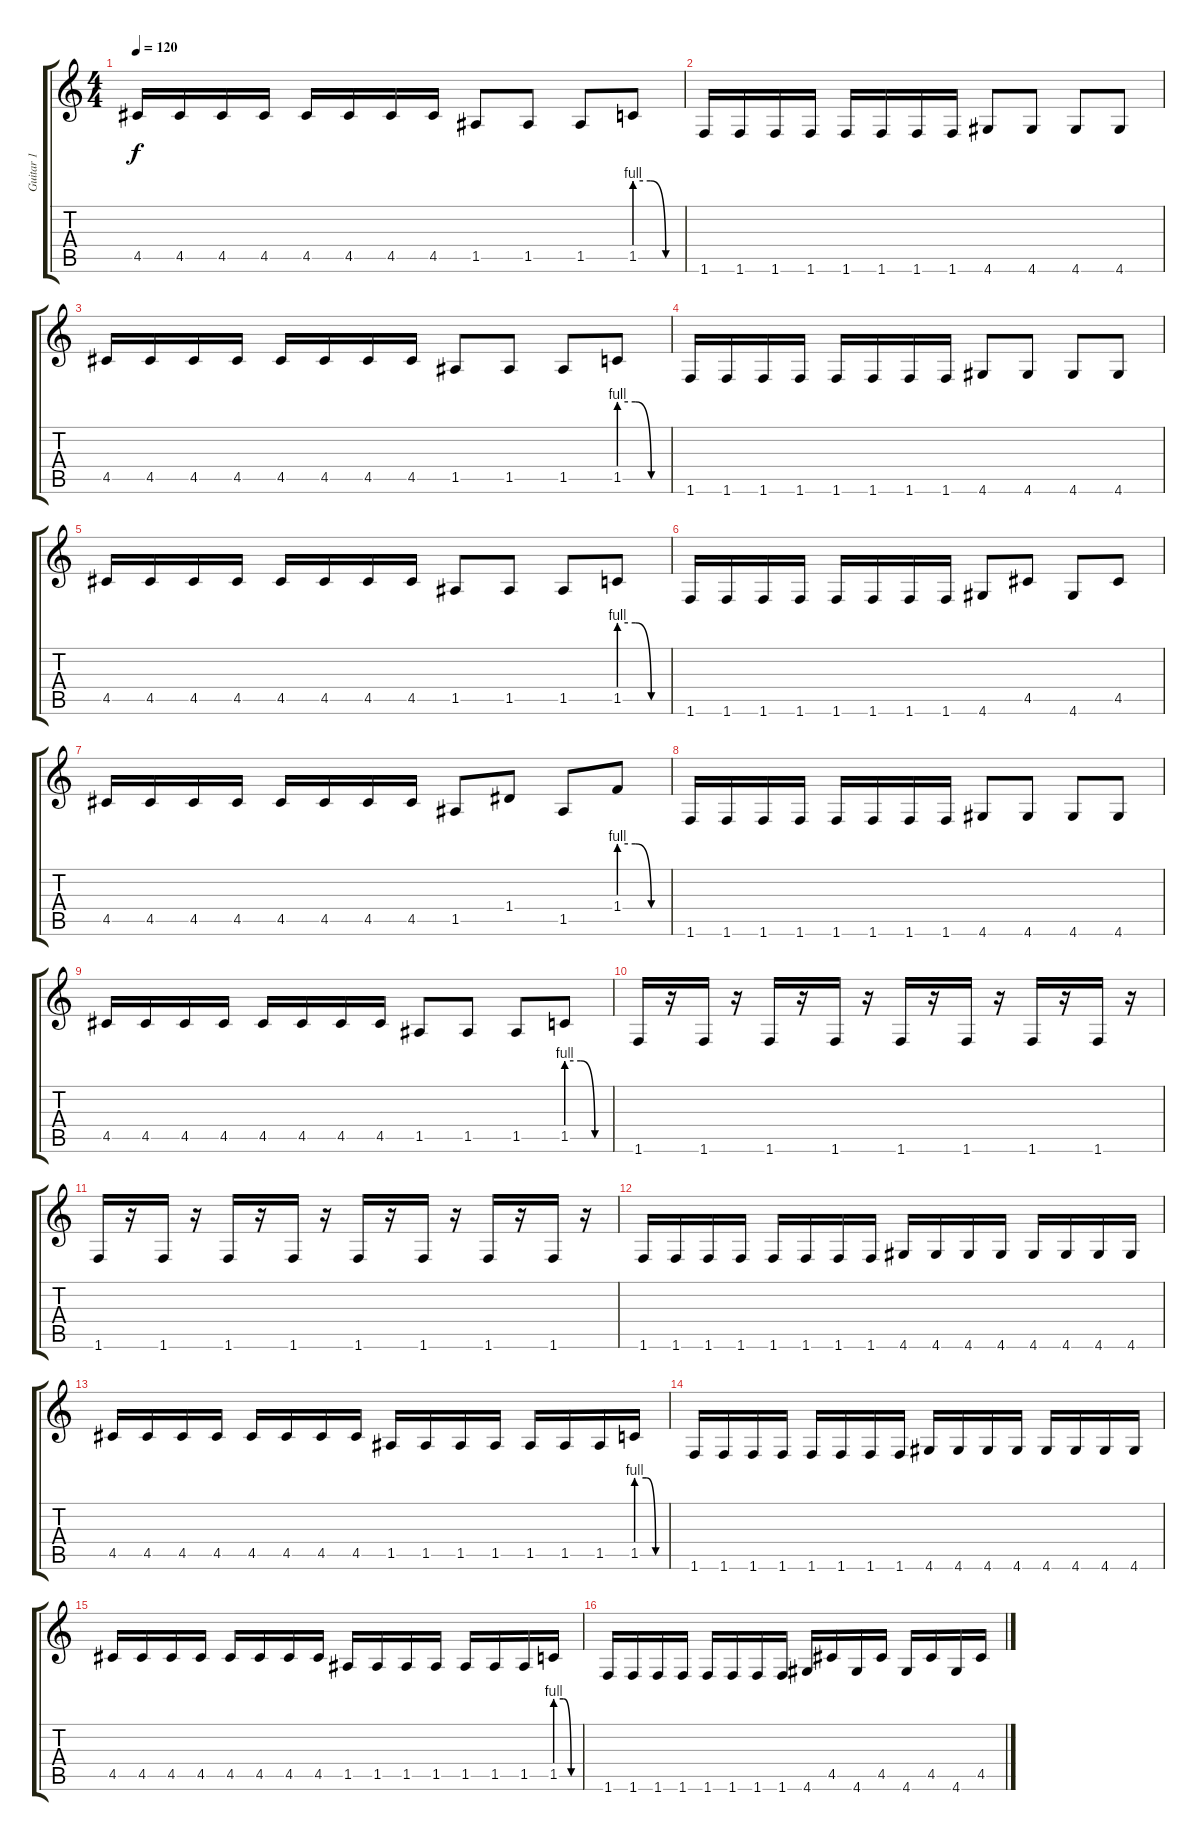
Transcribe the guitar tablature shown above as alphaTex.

\track ("Guitar 1" "Guitar 1") {instrument distortionguitar}
\staff {score tabs}
\tuning (E4 B3 G3 D3 A2 E2) {hide}
\ts (4 4)
\tempo 120
\clef g2
\ks c
4.5.16{dy f} 4.5.16 4.5.16 4.5.16 4.5.16 4.5.16 4.5.16 4.5.16 1.5.8 1.5.8 1.5.8 1.5{be (custom 0 4 20 4 40 0 60 0)}.8 |
1.6.16{instrument distortionguitar} 1.6.16 1.6.16 1.6.16 1.6.16 1.6.16 1.6.16 1.6.16 4.6.8 4.6.8 4.6.8 4.6.8 |
4.5.16 4.5.16 4.5.16 4.5.16 4.5.16 4.5.16 4.5.16 4.5.16 1.5.8 1.5.8 1.5.8 1.5{be (custom 0 4 20 4 40 0 60 0)}.8 |
1.6.16 1.6.16 1.6.16 1.6.16 1.6.16 1.6.16 1.6.16 1.6.16 4.6.8 4.6.8 4.6.8 4.6.8 |
4.5.16 4.5.16 4.5.16 4.5.16 4.5.16 4.5.16 4.5.16 4.5.16 1.5.8 1.5.8 1.5.8 1.5{be (custom 0 4 20 4 40 0 60 0)}.8 |
1.6.16 1.6.16 1.6.16 1.6.16 1.6.16 1.6.16 1.6.16 1.6.16 4.6.8 4.5.8 4.6.8 4.5.8 |
4.5.16 4.5.16 4.5.16 4.5.16 4.5.16 4.5.16 4.5.16 4.5.16 1.5.8 1.4.8 1.5.8 1.4{be (custom 0 4 20 4 40 0 60 0)}.8 |
1.6.16 1.6.16 1.6.16 1.6.16 1.6.16 1.6.16 1.6.16 1.6.16 4.6.8 4.6.8 4.6.8 4.6.8 |
4.5.16 4.5.16 4.5.16 4.5.16 4.5.16 4.5.16 4.5.16 4.5.16 1.5.8 1.5.8 1.5.8 1.5{be (custom 0 4 20 4 40 0 60 0)}.8 |
1.6.16{balance 16 instrument electricguitarmuted} r.16 1.6.16 r.16 1.6.16 r.16 1.6.16 r.16 1.6.16 r.16 1.6.16 r.16 1.6.16 r.16 1.6.16 r.16 |
1.6.16 r.16 1.6.16 r.16 1.6.16 r.16 1.6.16 r.16 1.6.16 r.16 1.6.16 r.16 1.6.16 r.16 1.6.16 r.16 |
1.6.16{balance 16 instrument distortionguitar} 1.6.16 1.6.16 1.6.16 1.6.16 1.6.16 1.6.16 1.6.16 4.6.16 4.6.16 4.6.16 4.6.16 4.6.16 4.6.16 4.6.16 4.6.16 |
4.5.16 4.5.16 4.5.16 4.5.16 4.5.16 4.5.16 4.5.16 4.5.16 1.5.16 1.5.16 1.5.16 1.5.16 1.5.16 1.5.16 1.5.16 1.5{be (custom 0 4 20 4 40 0 60 0)}.16 |
1.6.16 1.6.16 1.6.16 1.6.16 1.6.16 1.6.16 1.6.16 1.6.16 4.6.16 4.6.16 4.6.16 4.6.16 4.6.16 4.6.16 4.6.16 4.6.16 |
4.5.16 4.5.16 4.5.16 4.5.16 4.5.16 4.5.16 4.5.16 4.5.16 1.5.16 1.5.16 1.5.16 1.5.16 1.5.16 1.5.16 1.5.16 1.5{be (custom 0 4 20 4 40 0 60 0)}.16 |
1.6.16 1.6.16 1.6.16 1.6.16 1.6.16 1.6.16 1.6.16 1.6.16 4.6.16 4.5.16 4.6.16 4.5.16 4.6.16 4.5.16 4.6.16 4.5.16
